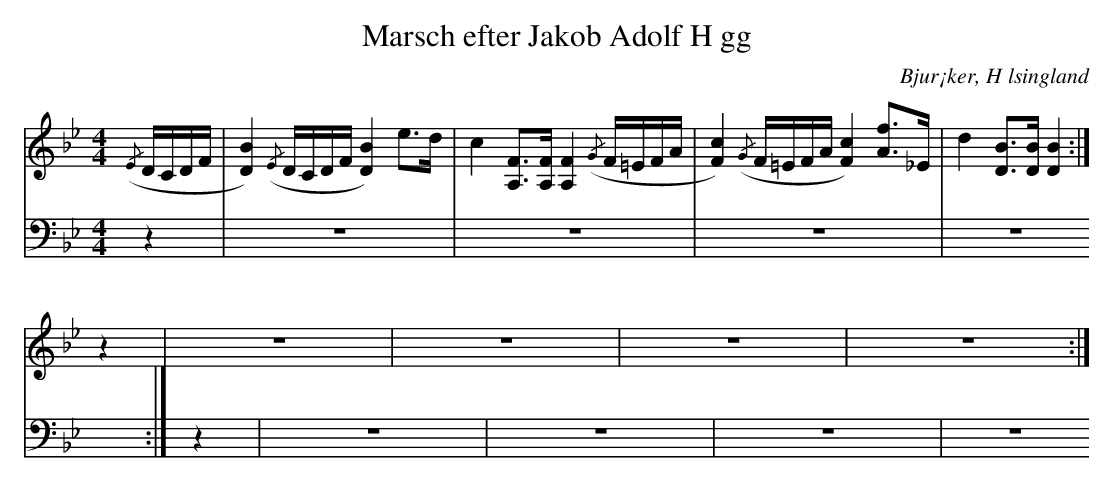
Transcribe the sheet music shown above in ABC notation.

X:1
T: Marsch efter Jakob Adolf H gg
O: Bjur¡ker, H lsingland
M: 4/4
L: 1/16
K: Gm
V:1
V:2
V:3 merge
V:1
({/E}DCDF|[D4B4]) ({/E}DCDF [D4B4]) e2>d2|c4 [A,2F2]>[A,2F2] [A,4F4] ({/G}F=EFA|[F4c4]) ({/G}F=EFA [F4c4]) [A2f2]>_E2|d4 [D2B2]>[D2B2] [D4B4]:|
z4|z16|z16|z16|z16:|
V:2 clef=bass
z4|z16|z16|z16|z16:|
z4|z16|z16|z16|z16:|
V:3 clef=bass
z4|z16|z16|z16|z16:|
z4|z16|z16|z16|z16:|
